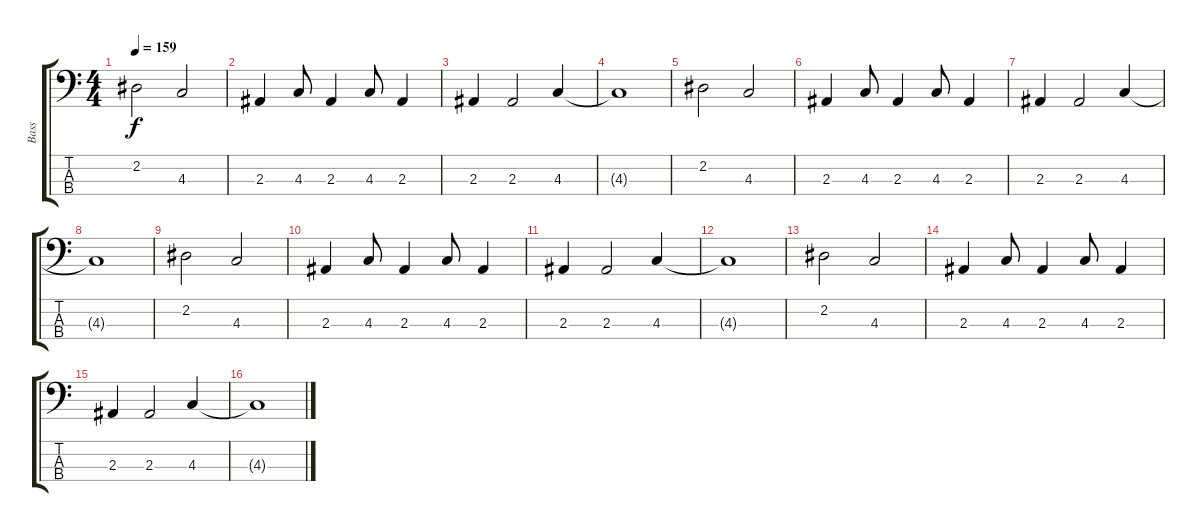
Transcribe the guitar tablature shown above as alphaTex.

\track ("Bass" "Bass") {instrument electricbassfinger}
\staff {score tabs}
\tuning (Gb2 Db2 Ab1 Eb1) {hide}
\ts (4 4)
\tempo 159
\clef f4
\ks c
2.2.2{dy f} 4.3.2 |
2.3.4 4.3.8 2.3.4 4.3.8 2.3.4 |
2.3.4 2.3.2 4.3.4 |
4.3{t}.1 |
2.2.2 4.3.2 |
2.3.4 4.3.8 2.3.4 4.3.8 2.3.4 |
2.3.4 2.3.2 4.3.4 |
4.3{t}.1 |
2.2.2 4.3.2 |
2.3.4 4.3.8 2.3.4 4.3.8 2.3.4 |
2.3.4 2.3.2 4.3.4 |
4.3{t}.1 |
2.2.2 4.3.2 |
2.3.4 4.3.8 2.3.4 4.3.8 2.3.4 |
2.3.4 2.3.2 4.3.4 |
4.3{t}.1
